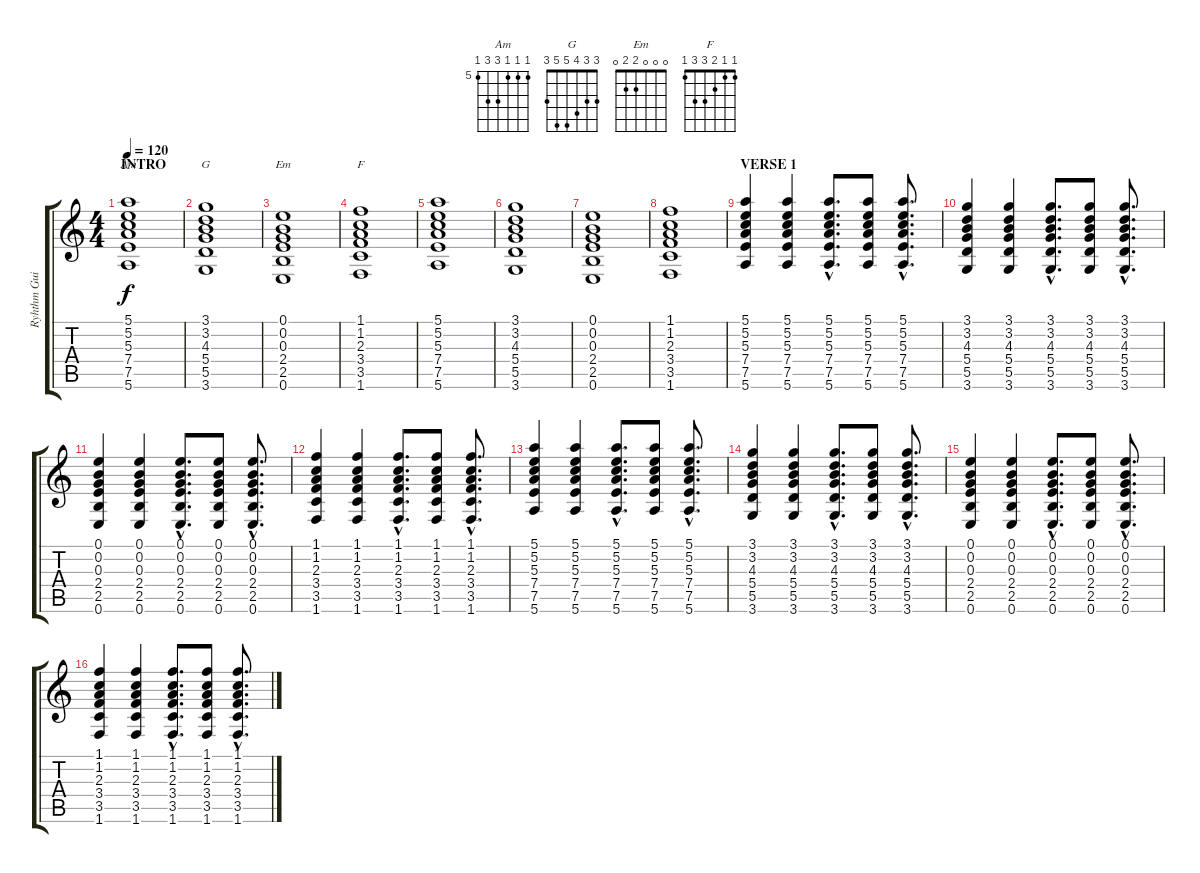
\track ("Ryhthm Guitar" "Ryhthm Gui") {instrument acousticguitarnylon}
\staff {score tabs}
\tuning (E4 B3 G3 D3 A2 E2) {hide}
\chord ("Am" 5 5 5 7 7 5) {firstfret 5}
\chord ("G" 3 3 4 5 5 3)
\chord ("Em" 0 0 0 2 2 0)
\chord ("F" 1 1 2 3 3 1)
\ts (4 4)
\section ("" "INTRO")
\tempo 120
\clef g2
\ks c
(5.1 5.2 5.3 7.4 7.5 5.6).1{ch "Am" dy f instrument acousticguitarnylon} |
(3.1 3.2 4.3 5.4 5.5 3.6).1{ch "G"} |
(0.1 0.2 0.3 2.4 2.5 0.6).1{ch "Em"} |
(1.1 1.2 2.3 3.4 3.5 1.6).1{ch "F"} |
(5.1 5.2 5.3 7.4 7.5 5.6).1 |
(3.1 3.2 4.3 5.4 5.5 3.6).1 |
(0.1 0.2 0.3 2.4 2.5 0.6).1 |
(1.1 1.2 2.3 3.4 3.5 1.6).1 |
\section ("" "VERSE 1")
(5.1 5.2 5.3 7.4 7.5 5.6).4 (5.1 5.2 5.3 7.4 7.5 5.6).4 (5.1{hac} 5.2{hac} 5.3{hac} 7.4{hac} 7.5{hac} 5.6{hac}).8{d} (5.1 5.2 5.3 7.4 7.5 5.6).8 (5.1{hac} 5.2{hac} 5.3{hac} 7.4{hac} 7.5{hac} 5.6{hac}).8{d} |
(3.1 3.2 4.3 5.4 5.5 3.6).4 (3.1 3.2 4.3 5.4 5.5 3.6).4 (3.1{hac} 3.2{hac} 4.3{hac} 5.4{hac} 5.5{hac} 3.6{hac}).8{d} (3.1 3.2 4.3 5.4 5.5 3.6).8 (3.1{hac} 3.2{hac} 4.3{hac} 5.4{hac} 5.5{hac} 3.6{hac}).8{d} |
(0.1 0.2 0.3 2.4 2.5 0.6).4 (0.1 0.2 0.3 2.4 2.5 0.6).4 (0.1{hac} 0.2{hac} 0.3{hac} 2.4{hac} 2.5{hac} 0.6{hac}).8{d} (0.1 0.2 0.3 2.4 2.5 0.6).8 (0.1{hac} 0.2{hac} 0.3{hac} 2.4{hac} 2.5{hac} 0.6{hac}).8{d} |
(1.1 1.2 2.3 3.4 3.5 1.6).4 (1.1 1.2 2.3 3.4 3.5 1.6).4 (1.1{hac} 1.2{hac} 2.3{hac} 3.4{hac} 3.5{hac} 1.6{hac}).8{d} (1.1 1.2 2.3 3.4 3.5 1.6).8 (1.1{hac} 1.2{hac} 2.3{hac} 3.4{hac} 3.5{hac} 1.6{hac}).8{d} |
(5.1 5.2 5.3 7.4 7.5 5.6).4 (5.1 5.2 5.3 7.4 7.5 5.6).4 (5.1{hac} 5.2{hac} 5.3{hac} 7.4{hac} 7.5{hac} 5.6{hac}).8{d} (5.1 5.2 5.3 7.4 7.5 5.6).8 (5.1{hac} 5.2{hac} 5.3{hac} 7.4{hac} 7.5{hac} 5.6{hac}).8{d} |
(3.1 3.2 4.3 5.4 5.5 3.6).4 (3.1 3.2 4.3 5.4 5.5 3.6).4 (3.1{hac} 3.2{hac} 4.3{hac} 5.4{hac} 5.5{hac} 3.6{hac}).8{d} (3.1 3.2 4.3 5.4 5.5 3.6).8 (3.1{hac} 3.2{hac} 4.3{hac} 5.4{hac} 5.5{hac} 3.6{hac}).8{d} |
(0.1 0.2 0.3 2.4 2.5 0.6).4 (0.1 0.2 0.3 2.4 2.5 0.6).4 (0.1{hac} 0.2{hac} 0.3{hac} 2.4{hac} 2.5{hac} 0.6{hac}).8{d} (0.1 0.2 0.3 2.4 2.5 0.6).8 (0.1{hac} 0.2{hac} 0.3{hac} 2.4{hac} 2.5{hac} 0.6{hac}).8{d} |
(1.1 1.2 2.3 3.4 3.5 1.6).4 (1.1 1.2 2.3 3.4 3.5 1.6).4 (1.1{hac} 1.2{hac} 2.3{hac} 3.4{hac} 3.5{hac} 1.6{hac}).8{d} (1.1 1.2 2.3 3.4 3.5 1.6).8 (1.1{hac} 1.2{hac} 2.3{hac} 3.4{hac} 3.5{hac} 1.6{hac}).8{d}
